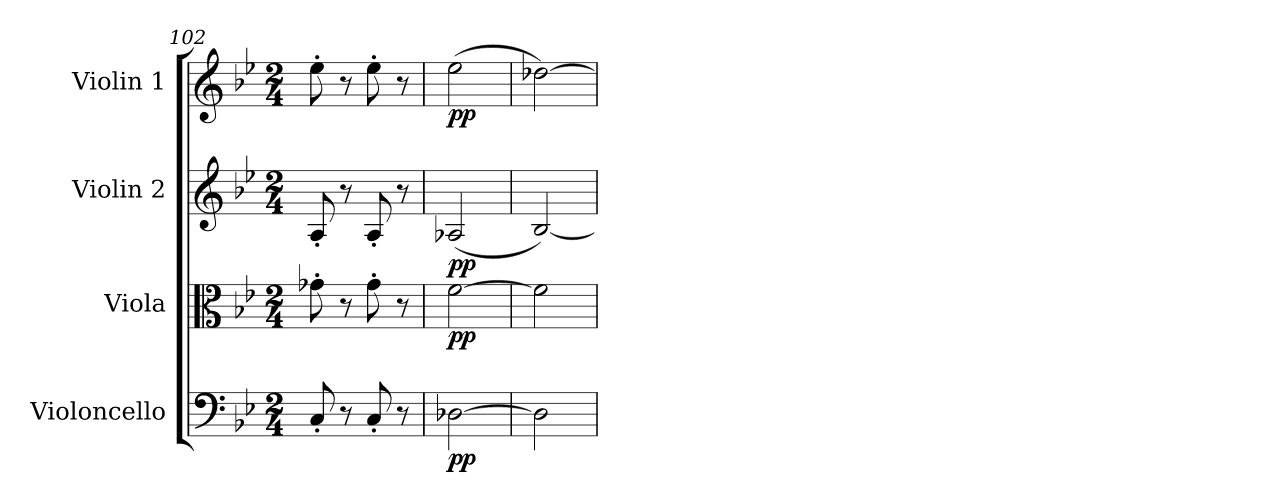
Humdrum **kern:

**kern	**dynam	**kern	**dynam	**kern	**dynam	**kern	**dynam
*part4	*part4	*part3	*part3	*part2	*part2	*part1	*part1
*staff4	*staff4	*staff3	*staff3	*staff2	*staff2	*staff1	*staff1
*I"Violoncello	*	*I"Viola	*	*I"Violin 2	*	*I"Violin 1	*
*I'Vc	*	*I'Vla	*	*I'Vln	*	*I'Vln	*
*clefF4	*	*clefC3	*	*clefG2	*	*clefG2	*
*k[b-e-]	*	*k[b-e-]	*	*k[b-e-]	*	*k[b-e-]	*
*M2/4	*	*M2/4	*	*M2/4	*	*M2/4	*
=102	=102	=102	=102	=102	=102	=102	=102
8C'/	.	8g-X'\	.	8A'/	.	8ee-'\	.
8r	.	8r	.	8r	.	8r	.
8C'/	.	8g-'\	.	8A'/	.	8ee-'\	.
8r	.	8r	.	8r	.	8r	.
=103	=103	=103	=103	=103	=103	=103	=103
!	!LO:DY:b	!	!LO:DY:b	!	!LO:DY:b	!	!LO:DY:b
[2D-X\	pp	[2f\	pp	(2A-X/	pp	(2ee-\	pp
=104	=104	=104	=104	=104	=104	=104	=104
2D-\]	.	2f\]	.	[2B-/)	.	[2dd-X\)	.
=	=	=	=	=	=	=	=
*-	*-	*-	*-	*-	*-	*-	*-
